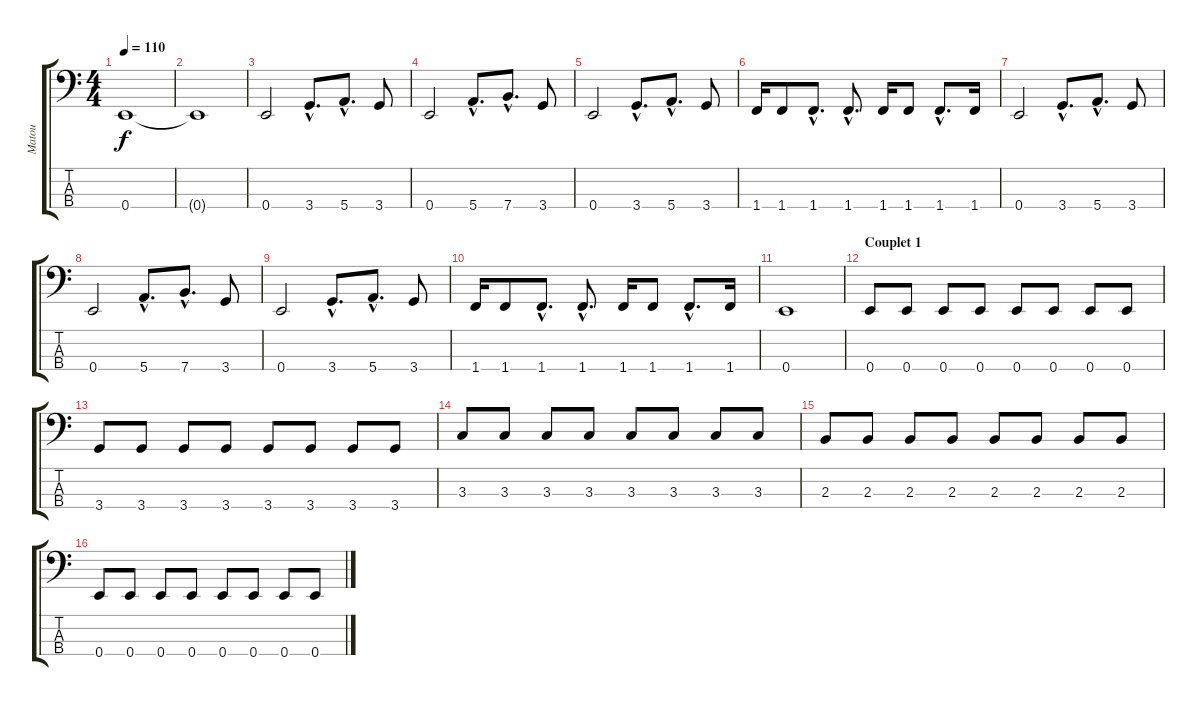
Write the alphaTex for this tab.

\track ("Matou" "Matou") {instrument slapbass2}
\staff {score tabs}
\tuning (G2 D2 A1 E1) {hide}
\ts (4 4)
\tempo 110
\clef f4
\ks c
0.4.1{dy f} |
0.4{t}.1 |
0.4.2 3.4{hac}.8{d} 5.4{hac}.8{d} 3.4.8 |
0.4.2 5.4{hac}.8{d} 7.4{hac}.8{d} 3.4.8 |
0.4.2 3.4{hac}.8{d} 5.4{hac}.8{d} 3.4.8 |
1.4.16 1.4.8 1.4{hac}.8{d} 1.4{hac}.8{d} 1.4.16 1.4.8 1.4{hac}.8{d} 1.4.16 |
0.4.2 3.4{hac}.8{d} 5.4{hac}.8{d} 3.4.8 |
0.4.2 5.4{hac}.8{d} 7.4{hac}.8{d} 3.4.8 |
0.4.2 3.4{hac}.8{d} 5.4{hac}.8{d} 3.4.8 |
1.4.16 1.4.8 1.4{hac}.8{d} 1.4{hac}.8{d} 1.4.16 1.4.8 1.4{hac}.8{d} 1.4.16 |
0.4.1 |
\section ("" "Couplet 1")
0.4.8 0.4.8 0.4.8 0.4.8 0.4.8 0.4.8 0.4.8 0.4.8 |
3.4.8 3.4.8 3.4.8 3.4.8 3.4.8 3.4.8 3.4.8 3.4.8 |
3.3.8 3.3.8 3.3.8 3.3.8 3.3.8 3.3.8 3.3.8 3.3.8 |
2.3.8 2.3.8 2.3.8 2.3.8 2.3.8 2.3.8 2.3.8 2.3.8 |
0.4.8 0.4.8 0.4.8 0.4.8 0.4.8 0.4.8 0.4.8 0.4.8
